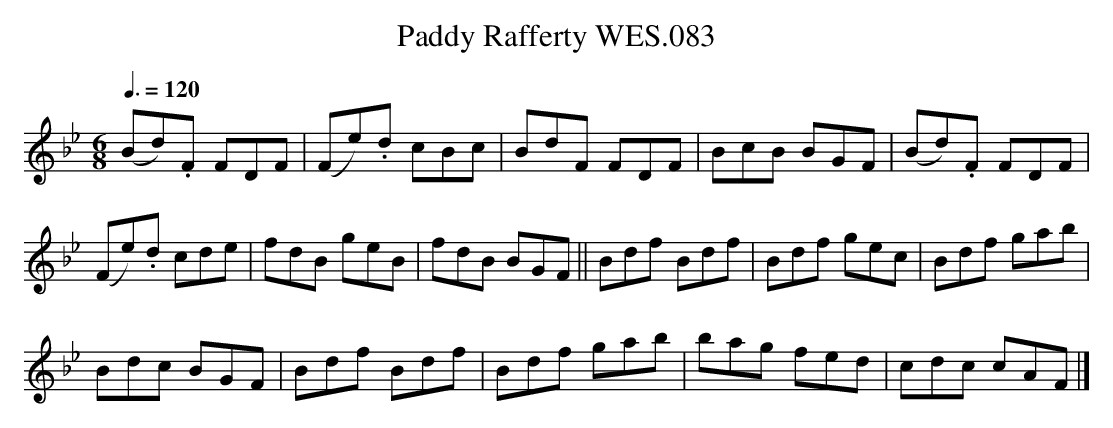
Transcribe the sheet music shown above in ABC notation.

X:1
T:Paddy Rafferty WES.083
M:6/8
L:1/8
Q:3/8=120
K:Bb
(Bd).F FDF|(Fe).d cBc|BdF FDF|BcB BGF|(Bd).F FDF|
(Fe).d cde|fdB geB|fdB BGF||Bdf Bdf|Bdf gec|Bdf gab|
Bdc BGF|Bdf Bdf|Bdf gab|bag fed|cdc cAF|]
